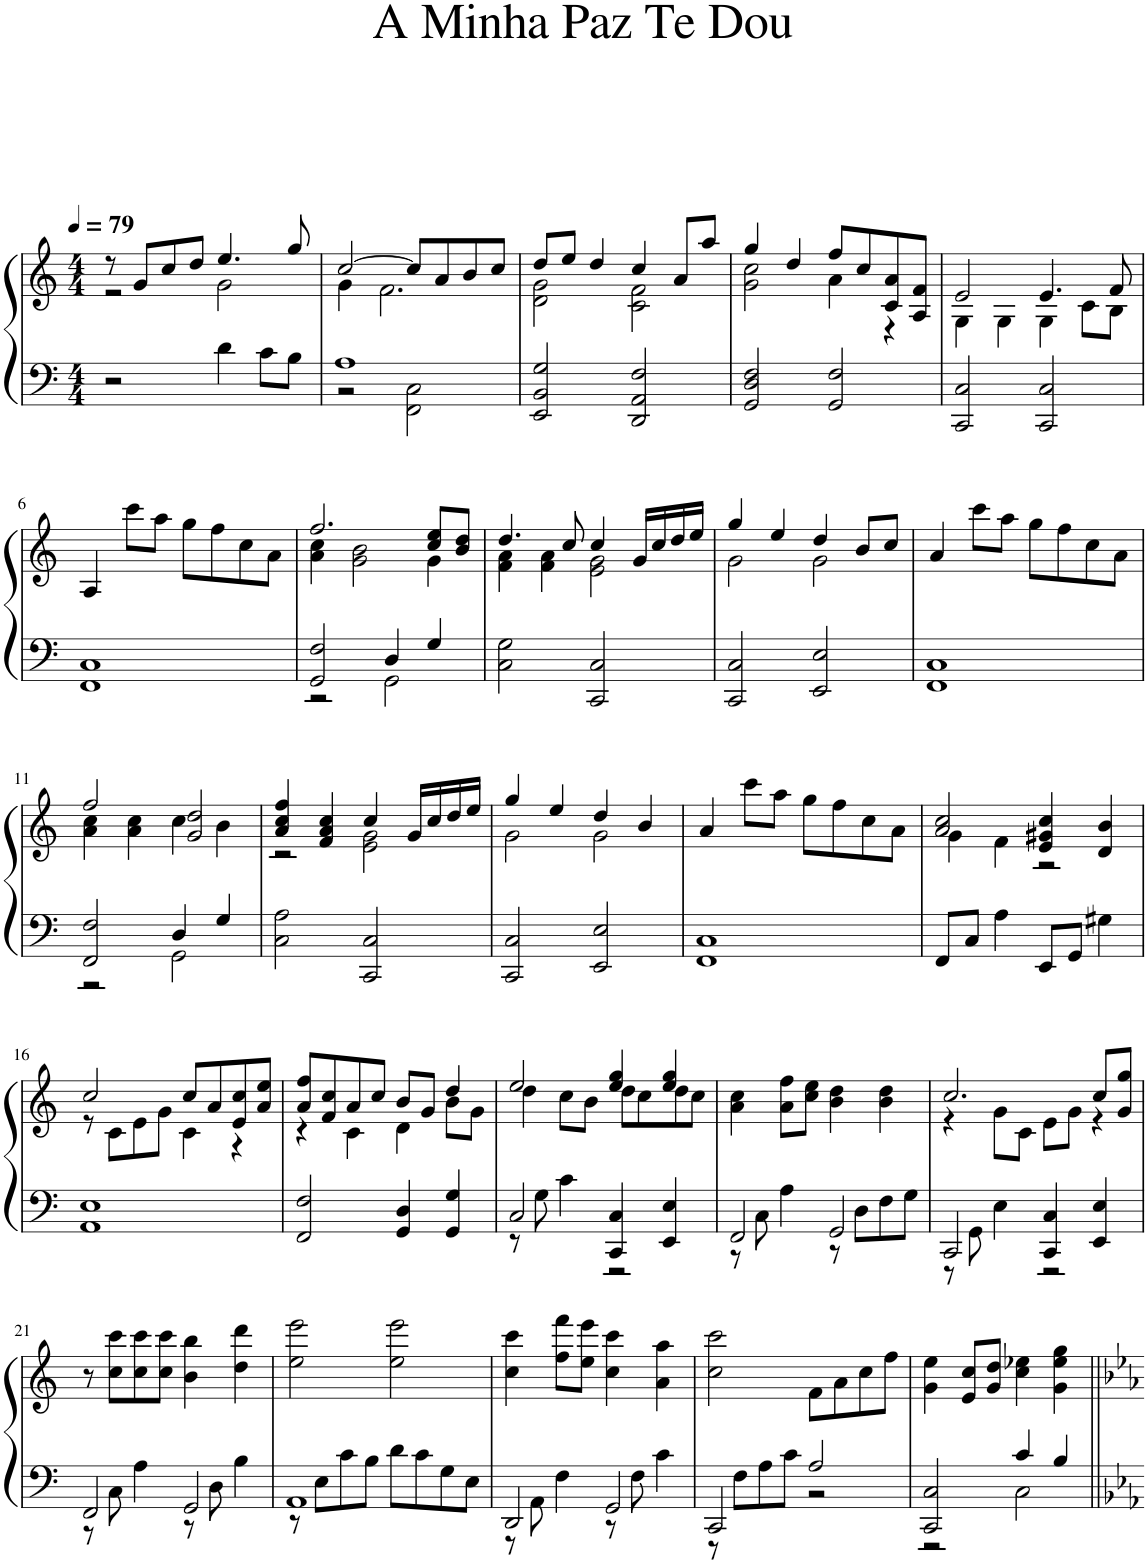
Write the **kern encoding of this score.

**kern	**kern
*part1	*part1
*staff2	*staff1
*I"Piano	*
*I'Pno.	*
*clefF4	*clefG2
*k[]	*k[]
*M4/4	*M4/4
*MM79	*MM79
=1	=1
*	*^
2r	8r	2r
.	8g/L	.
.	8cc/	.
.	8dd/J	.
4d\	4.ee/	2g\
8c\L	.	.
8B\J	8gg/	.
=2	=2	=2
*^	*	*
1A	2r	[2cc/	4g\
.	.	.	2.f\
.	2FF\ 2C\	8cc/L]	.
.	.	8a/	.
.	.	8b/	.
.	.	8cc/J	.
*v	*v	*	*
=3	=3	=3
2EE/ 2BB/ 2G/	8dd/L	2d\ 2g\
.	8ee/J	.
.	4dd/	.
2DD/ 2AA/ 2F/	4cc/	2c\ 2f\
.	8a/L	.
.	8aa/J	.
=4	=4	=4
2GG/ 2D/ 2F/	4gg/	2g\ 2cc\
.	4dd/	.
2GG/ 2F/	8ff/L	4a\
.	8cc/	.
.	8c/ 8a/	4r
.	8A/ 8f/J	.
=5	=5	=5
2CC/ 2C/	2e/	4G\
.	.	4G\
2CC/ 2C/	4.e/	4G\
.	.	8c\L
.	8f/	8B\J
*	*v	*v
!!LO:LB:g=z
=6	=6
1FF 1C	4A/
.	8ccc\L
.	8aa\J
.	8gg\L
.	8ff\
.	8cc\
.	8a\J
=7	=7
*^	*^
2GG/ 2F/	2r	2.ff/	4a\ 4cc\
.	.	.	2g\ 2b\
4D/	2GG\	.	.
4G/	.	8cc/ 8ee/L	4g\
.	.	8b/ 8dd/J	.
*v	*v	*	*
=8	=8	=8
2C\ 2G\	4.dd/	4f\ 4a\
.	.	4f\ 4a\
.	8cc/	.
2CC/ 2C/	4cc/	2e\ 2g\
.	16g/LL	.
.	16cc/	.
.	16dd/	.
.	16ee/JJ	.
=9	=9	=9
2CC/ 2C/	4gg/	2g\
.	4ee/	.
2EE/ 2E/	4dd/	2g\
.	8b/L	.
.	8cc/J	.
*	*v	*v
=10	=10
1FF 1C	4a/
.	8ccc\L
.	8aa\J
.	8gg\L
.	8ff\
.	8cc\
.	8a\J
!!LO:LB:g=z
=11	=11
*^	*^
2FF/ 2F/	2r	2ff/	4a\ 4cc\
.	.	.	4a\ 4cc\
4D/	2GG\	2g/ 2dd/	4cc\
4G/	.	.	4b\
*v	*v	*	*
=12	=12	=12
2C\ 2A\	4a/ 4cc/ 4ff/	2r
.	4f/ 4a/ 4cc/	.
2CC/ 2C/	4cc/	2e\ 2g\
.	16g/LL	.
.	16cc/	.
.	16dd/	.
.	16ee/JJ	.
=13	=13	=13
2CC/ 2C/	4gg/	2g\
.	4ee/	.
2EE/ 2E/	4dd/	2g\
.	4b/	.
*	*v	*v
=14	=14
1FF 1C	4a/
.	8ccc\L
.	8aa\J
.	8gg\L
.	8ff\
.	8cc\
.	8a\J
=15	=15
*	*^
8FF/L	2a/ 2cc/	4g\
8C/J	.	.
4A\	.	4f\
8EE/L	4e/ 4g#X/ 4cc/	2r
8GG/J	.	.
4G#X\	4d/ 4b/	.
!!LO:LB:g=z	!!
=16	=16	=16
1AA 1E	2cc/	8r
.	.	8c\L
.	.	8e\
.	.	8g\J
.	8cc/L	4c\
.	8a/	.
.	8e/ 8cc/	4r
.	8a/ 8ee/J	.
=17	=17	=17
2FF/ 2F/	8a/ 8ff/L	4r
.	8f/ 8cc/	.
.	8a/	4c\
.	8cc/J	.
4GG/ 4D/	8b/L	4d\
.	8g/J	.
4GG/ 4G/	4dd/	8b\L
.	.	8g\J
=18	=18	=18
*^	*	*
2C/	8r	2ee/	4dd\
.	8G\	.	.
.	4c\	.	8cc\L
.	.	.	8b\J
4CC/ 4C/	2r	4ee/ 4gg/	8dd\L
.	.	.	8cc\
4EE/ 4E/	.	4ee/ 4gg/	8dd\
.	.	.	8cc\J
*	*	*v	*v
=19	=19	=19
2FF/	8r	4a\ 4cc\
.	8C\	.
.	4A\	8a\ 8ff\L
.	.	8cc\ 8ee\J
2GG/	8r	4b\ 4dd\
.	8D\L	.
.	8F\	4b\ 4dd\
.	8G\J	.
=20	=20	=20
*	*	*^
2CC/	8r	2.cc/	4r
.	8GG\	.	.
.	4E\	.	8g\L
.	.	.	8c\J
4CC/ 4C/	2r	.	8e\L
.	.	.	8g\J
4EE/ 4E/	.	8cc/L	4r
.	.	8g/ 8gg/J	.
*	*	*v	*v
!!LO:LB:g=z
=21	=21	=21
2FF/	8r	8r
.	8C\	8cc\ 8ccc\L
.	4A\	8cc\ 8ccc\
.	.	8cc\ 8ccc\J
2GG/	8r	4b\ 4bb\
.	8D\	.
.	4B\	4dd\ 4ddd\
=22	=22	=22
1AA	8r	2ee\ 2eee\
.	8E\L	.
.	8c\	.
.	8B\J	.
.	8d\L	2ee\ 2eee\
.	8c\	.
.	8G\	.
.	8E\J	.
=23	=23	=23
2DD/	8r	4cc\ 4ccc\
.	8AA\	.
.	4F\	8ff\ 8fff\L
.	.	8ee\ 8eee\J
2GG/	8r	4cc\ 4ccc\
.	8F\	.
.	4c\	4a\ 4aa\
=24	=24	=24
2CC/	8r	2cc\ 2ccc\
.	8F\L	.
.	8A\	.
.	8c\J	.
2A/	2r	8f\L
.	.	8a\
.	.	8cc\
.	.	8ff\J
=25	=25	=25
2CC/ 2C/	2r	4g\ 4ee\
.	.	8e/ 8cc/L
.	.	8g/ 8dd/J
4c/	2C\	4cc\ 4ee-X\
4B/	.	4g\ 4ee-\ 4gg\
*v	*v	*
=||	=||
*-	*-
